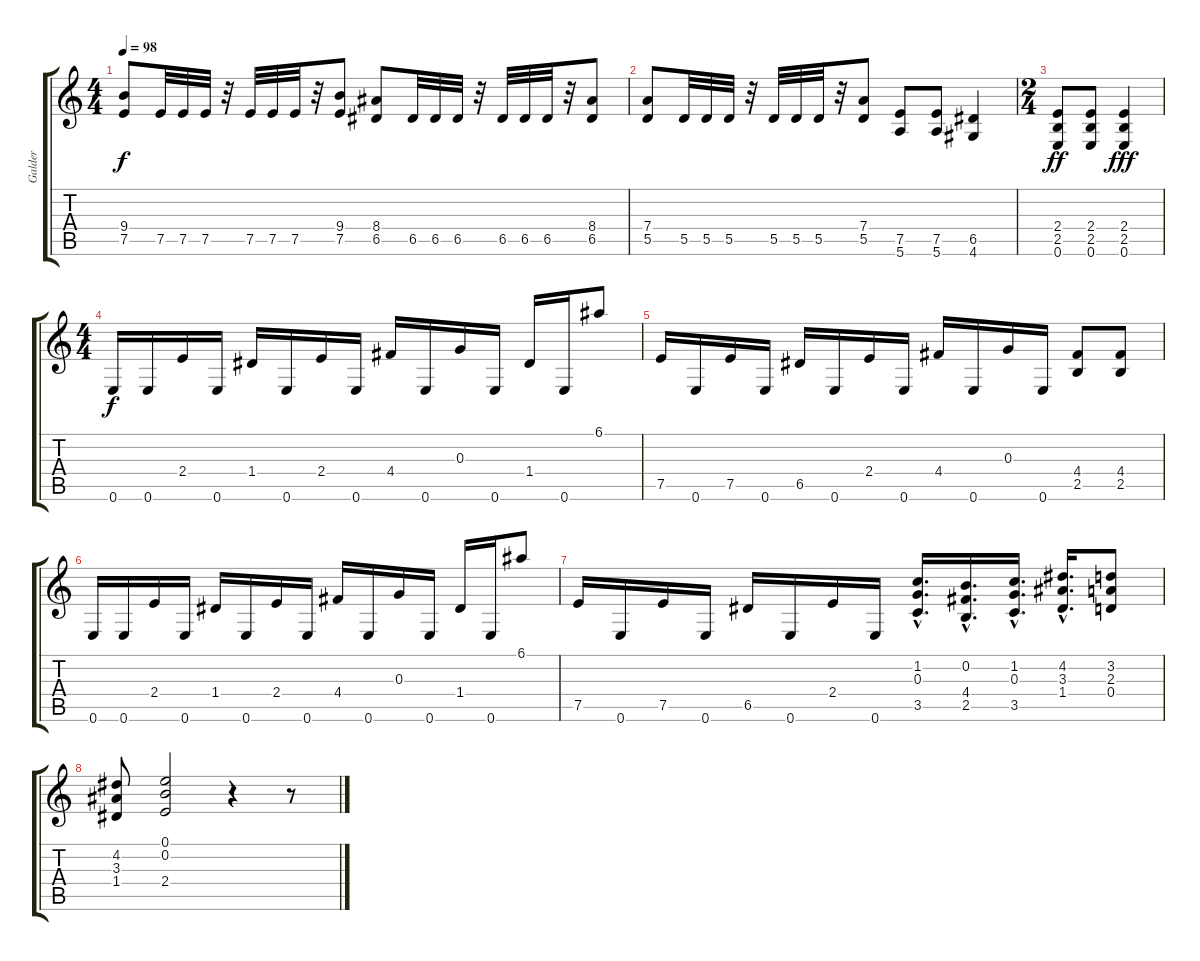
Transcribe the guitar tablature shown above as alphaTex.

\track ("Galder" "Galder") {instrument overdrivenguitar}
\staff {score tabs}
\tuning (E4 B3 G3 D3 A2 E2) {hide}
\ts (4 4)
\tempo 98
\clef g2
\ks c
(9.4 7.5).8{dy f} 7.5.32 7.5.32 7.5.32 r.32 7.5.32 7.5.32 7.5.32 r.32 (9.4 7.5).8 (8.4 6.5).8 6.5.32 6.5.32 6.5.32 r.32 6.5.32 6.5.32 6.5.32 r.32 (8.4 6.5).8 |
(7.4 5.5).8 5.5.32 5.5.32 5.5.32 r.32 5.5.32 5.5.32 5.5.32 r.32 (7.4 5.5).8 (7.5 5.6).8 (7.5 5.6).8 (6.5 4.6).4 |
\ts (2 4)
(2.4 2.5 0.6).8{dy ff} (2.4 2.5 0.6).8 (2.4 2.5 0.6).4{dy fff} |
\ts (4 4)
0.6.16{dy f} 0.6.16 2.4.16 0.6.16 1.4.16 0.6.16 2.4.16 0.6.16 4.4.16 0.6.16 0.3.16 0.6.16 1.4.16 0.6.16 6.1.8 |
7.5.16 0.6.16 7.5.16 0.6.16 6.5.16 0.6.16 2.4.16 0.6.16 4.4.16 0.6.16 0.3.16 0.6.16 (4.4 2.5).8 (4.4 2.5).8 |
0.6.16 0.6.16 2.4.16 0.6.16 1.4.16 0.6.16 2.4.16 0.6.16 4.4.16 0.6.16 0.3.16 0.6.16 1.4.16 0.6.16 6.1.8 |
7.5.16 0.6.16 7.5.16 0.6.16 6.5.16 0.6.16 2.4.16 0.6.16 (1.2{hac} 0.3{hac} 3.5{hac}).16{d} (0.2{hac} 4.4{hac} 2.5{hac}).16{d} (1.2{hac} 0.3{hac} 3.5{hac}).16{d} (4.2{hac} 3.3{hac} 1.4{hac}).16{d} (3.2 2.3 0.4).8 |
(4.2 3.3 1.4).8 (0.1 0.2 2.4).2 r.4 r.8
